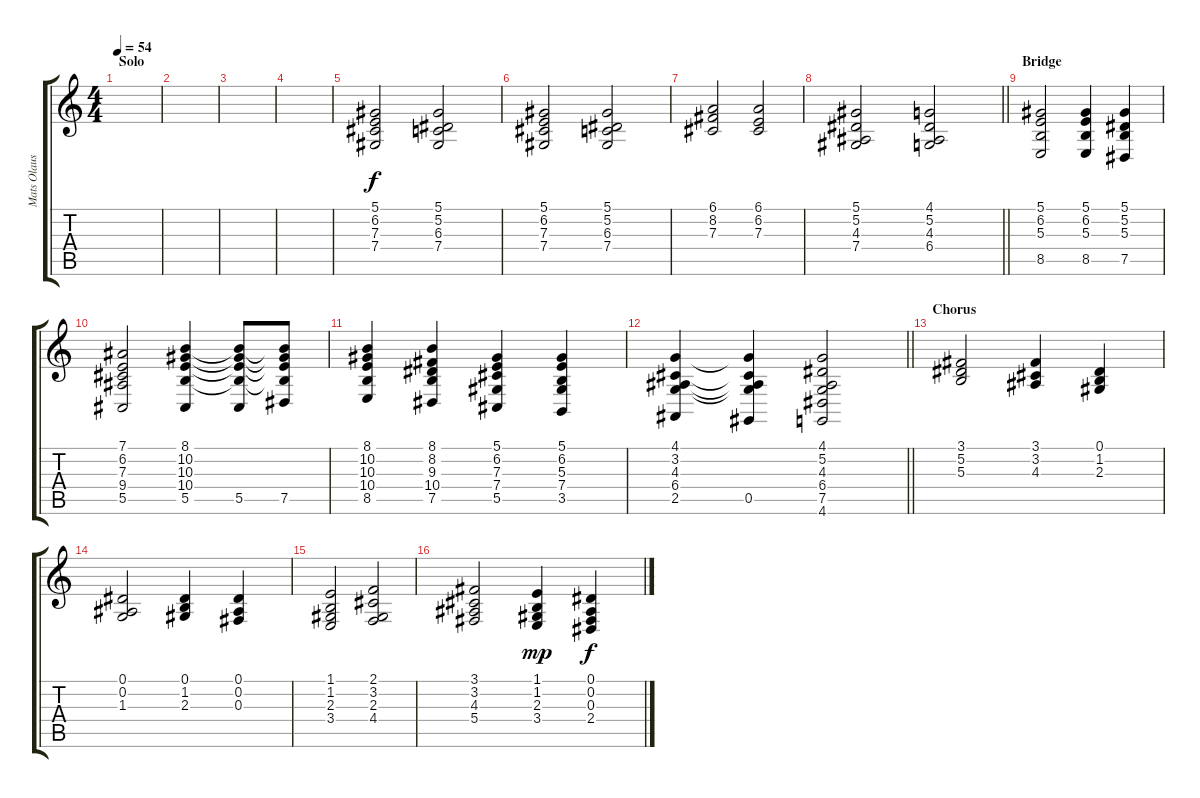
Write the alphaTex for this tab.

\track ("Mats Olausson" "Mats Olaus") {instrument stringensemble1}
\staff {score tabs}
\tuning (Eb4 Bb3 Gb3 Db3 Ab2 Eb2) {hide}
\ts (4 4)
\section ("" "Solo")
\tempo 54
\clef g2
\ks c
|
|
|
|
(5.1 6.2 7.3 7.4).2 (5.1 5.2 6.3 7.4).2 |
(5.1 6.2 7.3 7.4).2 (5.1 5.2 6.3 7.4).2 |
(6.1 8.2 7.3).2 (6.1 6.2 7.3).2 |
\barLineRight lightlight
(5.1 5.2 4.3 7.4).2 (4.1 5.2 4.3 6.4).2 |
\section ("" "Bridge")
(5.1 6.2 5.3 8.5).2 (5.1 6.2 5.3 8.5).4 (5.1 5.2 5.3 7.5).4 |
(7.1 6.2 7.3 9.4 5.5).2 (8.1 10.2 10.3 10.4 5.5).4 (8.1{t} 10.2{t} 10.3{t} 10.4{t} 5.5).8 (8.1{t} 10.2{t} 10.3{t} 10.4{t} 7.5).8 |
(8.1 10.2 10.3 10.4 8.5).4 (8.1 8.2 9.3 10.4 7.5).4 (5.1 6.2 7.3 7.4 5.5).4 (5.1 6.2 5.3 7.4 3.5).4 |
\barLineRight lightlight
(4.1 3.2 4.3 6.4 2.5).4 (4.1{t} 3.2{t} 4.3{t} 6.4{t} 0.5).4 (4.1 5.2 4.3 6.4 7.5 4.6).2 |
\section ("" "Chorus")
(3.1 5.2 5.3).2 (3.1 3.2 4.3).4 (0.1 1.2 2.3).4 |
(0.1 0.2 1.3).2 (0.1 1.2 2.3).4 (0.1 0.2 0.3).4 |
(1.1 1.2 2.3 3.4).2 (2.1 3.2 2.3 4.4).2 |
(3.1 3.2 4.3 5.4).2 (1.1 1.2 2.3 3.4).4{dy mp} (0.1 0.2 0.3 2.4).4{dy f}
